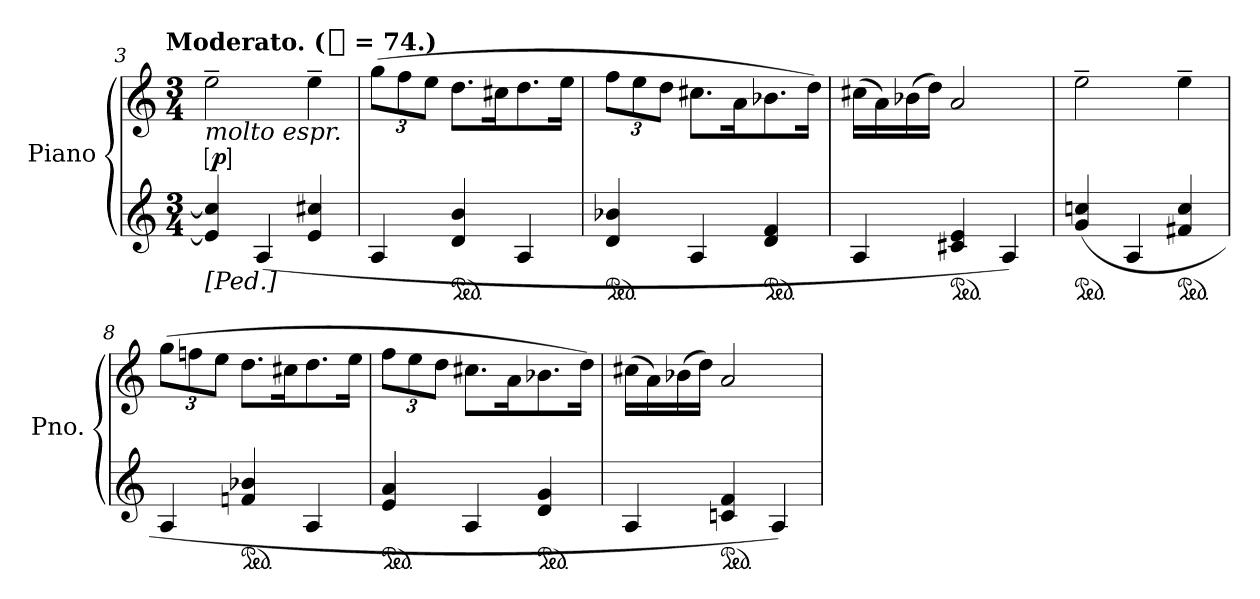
**kern	**kern	**dynam
*part1	*part1	*part1
*staff2	*staff1	*staff1/2
*I"Piano	*	*
*I'Pno.	*	*
*clefG2	*clefG2	*
*k[]	*k[]	*
*C:	*C:	*
!!LO:TX:omd:t=Moderato. ([quarter] = 74.)
*M3/4	*M3/4	*
*MM74	*MM74	*
=3	=3	=3
!	!LO:TX:b:i:t=molto espr.	!
!LO:TX:b:Bi:t=[Ped.]	!	!
!	!	!LO:DY:ed=brack
4e] 4cc#ji]	2ee~	p
(4A	.	.
4e 4cc#X	4ee~	.
=4	=4	=4
4A	(12ggL	.
.	12ff	.
.	12eeJ	.
*ped	*	*
4d 4b	8.ddL	.
.	16cc#XK	.
4A	8.dd	.
.	16eeJk	.
=5	=5	=5
*ped	*	*
4d 4b-X	12ffL	.
.	12ee	.
.	12ddJ	.
4A	8.cc#XL	.
.	16aK	.
*ped	*	*
4d 4f	8.b-X	.
.	16ddJk)	.
=6	=6	=6
4A	(16cc#XLL	.
.	16a)	.
.	(16b-X	.
.	16ddJJ)	.
*ped	*	*
4c#X 4e	2a	.
4A)	.	.
=7	=7	=7
*ped	*	*
(4g 4ccn	2ee~	.
4A	.	.
*ped	*	*
4f#X 4cc	4ee~	.
=8	=8	=8
4A	(12ggL	.
.	12ffn	.
.	12eeJ	.
*ped	*	*
4fn 4b-X	8.ddL	.
.	16cc#XK	.
4A	8.dd	.
.	16eeJk	.
=9	=9	=9
*ped	*	*
4e 4a	12ffL	.
.	12ee	.
.	12ddJ	.
4A	8.cc#XL	.
.	16aK	.
*ped	*	*
4d 4g	8.b-X	.
.	16ddJk)	.
=10	=10	=10
4A	(16cc#XLL	.
.	16a)	.
.	(16b-X	.
.	16ddJJ)	.
*ped	*	*
4cn 4f	2a	.
4A)	.	.
=	=	=
*-	*-	*-
